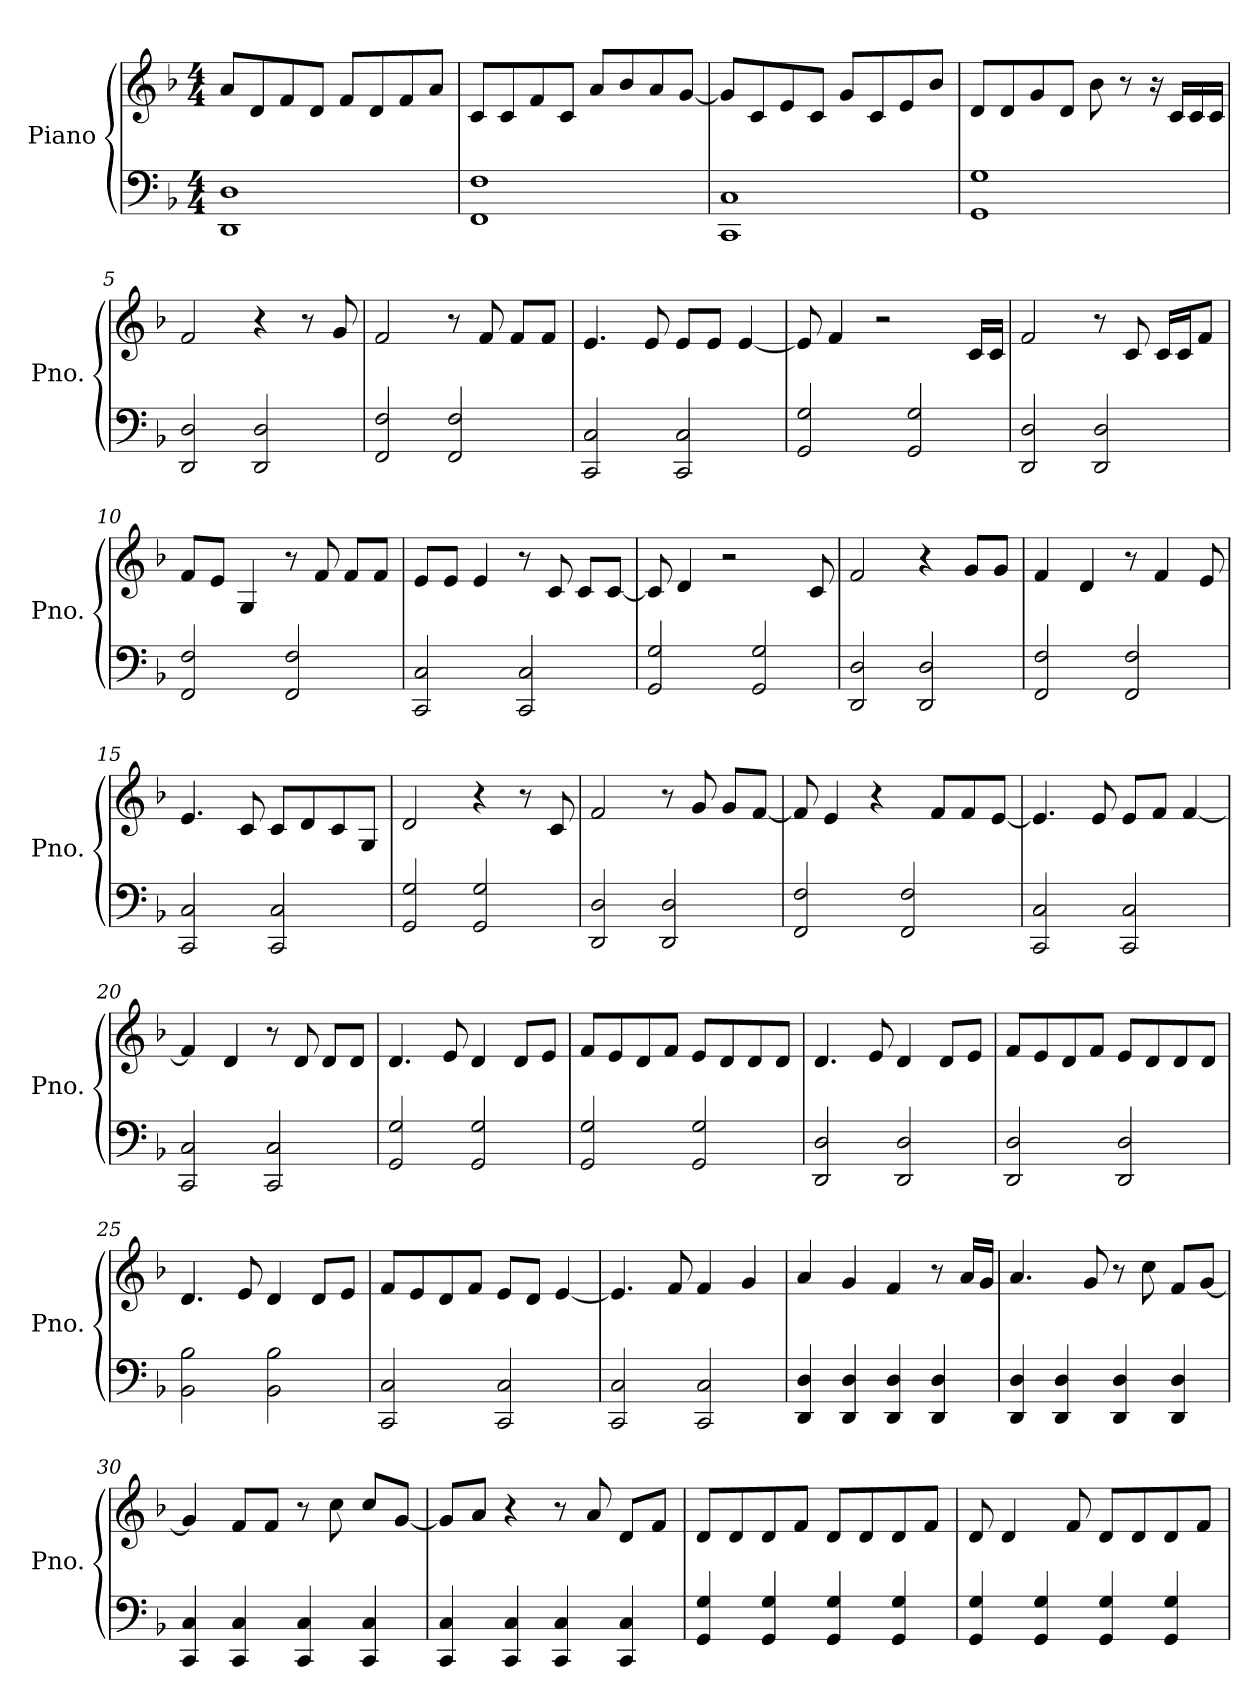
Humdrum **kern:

**kern	**kern
*part1	*part1
*staff2	*staff1
*I"Piano	*
*I'Pno.	*
*clefF4	*clefG2
*k[b-]	*k[b-]
*M4/4	*M4/4
*MM110	*MM110
=1	=1
1DD 1D	8a/L
.	8d/
.	8f/
.	8d/J
.	8f/L
.	8d/
.	8f/
.	8a/J
=2	=2
1FF 1F	8c/L
.	8c/
.	8f/
.	8c/J
.	8a/L
.	8b-/
.	8a/
.	[8g/J
=3	=3
1CC 1C	8g/L]
.	8c/
.	8e/
.	8c/J
.	8g/L
.	8c/
.	8e/
.	8b-/J
=4	=4
1GG 1G	8d/L
.	8d/
.	8g/
.	8d/J
.	8b-\
.	8r
.	16r
.	16c/LL
.	16c/
.	16c/JJ
!!LO:LB:g=z
=5	=5
2DD/ 2D/	2f/
2DD/ 2D/	4r
.	8r
.	8g/
=6	=6
2FF/ 2F/	2f/
2FF/ 2F/	8r
.	8f/
.	8f/L
.	8f/J
=7	=7
2CC/ 2C/	4.e/
.	8e/
2CC/ 2C/	8e/L
.	8e/J
.	[4e/
=8	=8
2GG/ 2G/	8e/]
.	4f/
.	2r
2GG/ 2G/	.
.	16c/LL
.	16c/JJ
=9	=9
2DD/ 2D/	2f/
2DD/ 2D/	8r
.	8c/
.	16c/LL
.	16c/J
.	8f/J
!!LO:LB:g=z
=10	=10
2FF/ 2F/	8f/L
.	8e/J
.	4G/
2FF/ 2F/	8r
.	8f/
.	8f/L
.	8f/J
=11	=11
2CC/ 2C/	8e/L
.	8e/J
.	4e/
2CC/ 2C/	8r
.	8c/
.	8c/L
.	[8c/J
=12	=12
2GG/ 2G/	8c/]
.	4d/
.	2r
2GG/ 2G/	.
.	8c/
=13	=13
2DD/ 2D/	2f/
2DD/ 2D/	4r
.	8g/L
.	8g/J
!!LO:LB:g=z
=14	=14
2FF/ 2F/	4f/
.	4d/
2FF/ 2F/	8r
.	4f/
.	8e/
=15	=15
2CC/ 2C/	4.e/
.	8c/
2CC/ 2C/	8c/L
.	8d/
.	8c/
.	8G/J
=16	=16
2GG/ 2G/	2d/
2GG/ 2G/	4r
.	8r
.	8c/
=17	=17
2DD/ 2D/	2f/
2DD/ 2D/	8r
.	8g/
.	8g/L
.	[8f/J
!!LO:LB:g=z
=18	=18
2FF/ 2F/	8f/]
.	4e/
.	4r
2FF/ 2F/	.
.	8f/L
.	8f/
.	[8e/J
=19	=19
2CC/ 2C/	4.e/]
.	8e/
2CC/ 2C/	8e/L
.	8f/J
.	[4f/
=20	=20
2CC/ 2C/	4f/]
.	4d/
2CC/ 2C/	8r
.	8d/
.	8d/L
.	8d/J
=21	=21
2GG/ 2G/	4.d/
.	8e/
2GG/ 2G/	4d/
.	8d/L
.	8e/J
!!LO:PB:g=z
=22	=22
2GG/ 2G/	8f/L
.	8e/
.	8d/
.	8f/J
2GG/ 2G/	8e/L
.	8d/
.	8d/
.	8d/J
=23	=23
2DD/ 2D/	4.d/
.	8e/
2DD/ 2D/	4d/
.	8d/L
.	8e/J
=24	=24
2DD/ 2D/	8f/L
.	8e/
.	8d/
.	8f/J
2DD/ 2D/	8e/L
.	8d/
.	8d/
.	8d/J
!!LO:LB:g=z
=25	=25
2BB-\ 2B-\	4.d/
.	8e/
2BB-\ 2B-\	4d/
.	8d/L
.	8e/J
=26	=26
2CC/ 2C/	8f/L
.	8e/
.	8d/
.	8f/J
2CC/ 2C/	8e/L
.	8d/J
.	[4e/
=27	=27
2CC/ 2C/	4.e/]
.	8f/
2CC/ 2C/	4f/
.	4g/
=28	=28
4DD/ 4D/	4a/
4DD/ 4D/	4g/
4DD/ 4D/	4f/
4DD/ 4D/	8r
.	16a/LL
.	16g/JJ
!!LO:LB:g=z
=29	=29
4DD/ 4D/	4.a/
4DD/ 4D/	.
.	8g/
4DD/ 4D/	8r
.	8cc\
4DD/ 4D/	8f/L
.	[8g/J
=30	=30
4CC/ 4C/	4g/]
4CC/ 4C/	8f/L
.	8f/J
4CC/ 4C/	8r
.	8cc\
4CC/ 4C/	8cc/L
.	[8g/J
=31	=31
4CC/ 4C/	8g/L]
.	8a/J
4CC/ 4C/	4r
4CC/ 4C/	8r
.	8a/
4CC/ 4C/	8d/L
.	8f/J
!!LO:LB:g=z
=32	=32
4GG/ 4G/	8d/L
.	8d/
4GG/ 4G/	8d/
.	8f/J
4GG/ 4G/	8d/L
.	8d/
4GG/ 4G/	8d/
.	8f/J
=33	=33
4GG/ 4G/	8d/
.	4d/
4GG/ 4G/	.
.	8f/
4GG/ 4G/	8d/L
.	8d/
4GG/ 4G/	8d/
.	8f/J
=	=
*-	*-
